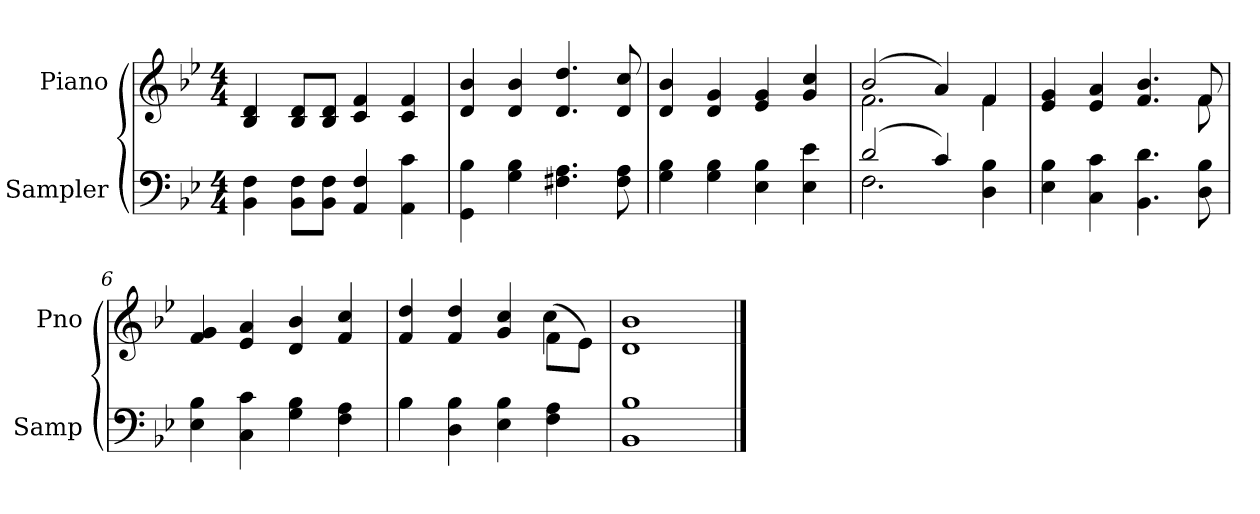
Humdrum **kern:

**kern	**kern
*part2	*part1
*staff2	*staff1
*I"Sampler	*I"Piano
*I'Samp	*I'Pno
*clefF4	*clefG2
*k[b-e-]	*k[b-e-]
*B-:	*B-:
*M4/4	*M4/4
=1	=1
4BB- 4F	4B- 4d
8BB-\ 8F\L	8B-/ 8d/L
8BB-\ 8F\J	8B-/ 8d/J
4AA 4F	4c 4f
4AA 4c	4c 4f
=2	=2
4GG 4B-	4d 4b-
4G 4B-	4d 4b-
4.F#X 4.A	4.d 4.dd
8F# 8A	8d 8cc
=3	=3
4G 4B-	4d 4b-
4G 4B-	4d 4g
4E- 4B-	4e- 4g
4E- 4e-	4g 4cc
=4	=4
*^	*^
(2d/	2.F	(2b-/	2.f
4c/)	.	4a/)	.
4D 4B-	4ryy	4f/	4f
*v	*v	*	*
=5	=5	=5
4E- 4B-	4e- 4g	2..ryy
4C 4c	4e- 4a	.
4.BB- 4.d	4.f 4.b-	.
8D 8B-	8f/	8f
*	*v	*v
=6	=6
4E- 4B-	4f 4g
4C 4c	4e- 4a
4G 4B-	4d 4b-
4F 4A	4f 4cc
=7	=7
*^	*^
4B-\	4B-	4f 4dd	2.ryy
4D 4B-	2.ryy	4f 4dd	.
4E- 4B-	.	4g 4cc	.
4F 4A	.	(8f\L	4cc
.	.	8e-\J)	.
*v	*v	*	*
*	*v	*v
=8	=8
1BB- 1B-	1d 1b-
==	==
*-	*-
